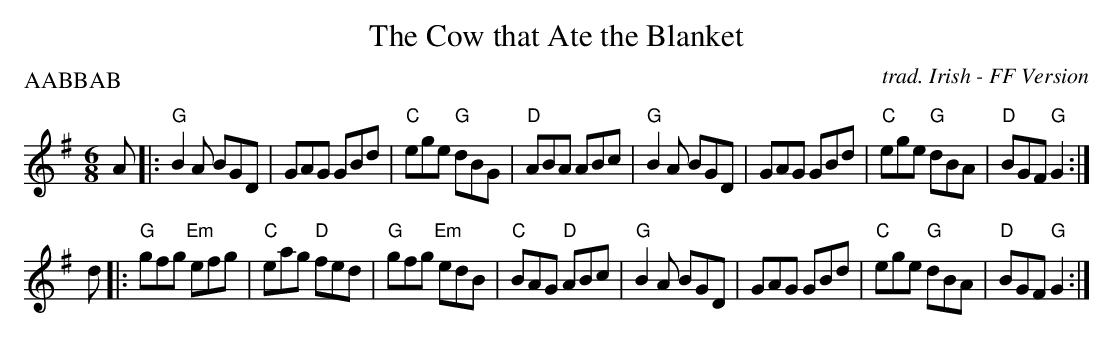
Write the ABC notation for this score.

X:1
T: The Cow that Ate the Blanket
O: trad. Irish - FF Version
Q: 325
M: 6/8
L: 1/8
P:AABBAB
K: G
A |: "G"B2 A BGD    | GAG GBd       | "C"ege "G"dBG  | "D"ABA ABc    |"G"B2 A BGD | GAG GBd | "C"ege "G"dBA | "D"BGF "G"G2 :|
d |: "G"gfg "Em"efg | "C"eag "D"fed | "G"gfg "Em"edB | "C"BAG "D"ABc |"G"B2 A BGD | GAG GBd | "C"ege "G"dBA | "D"BGF "G"G2 :|
